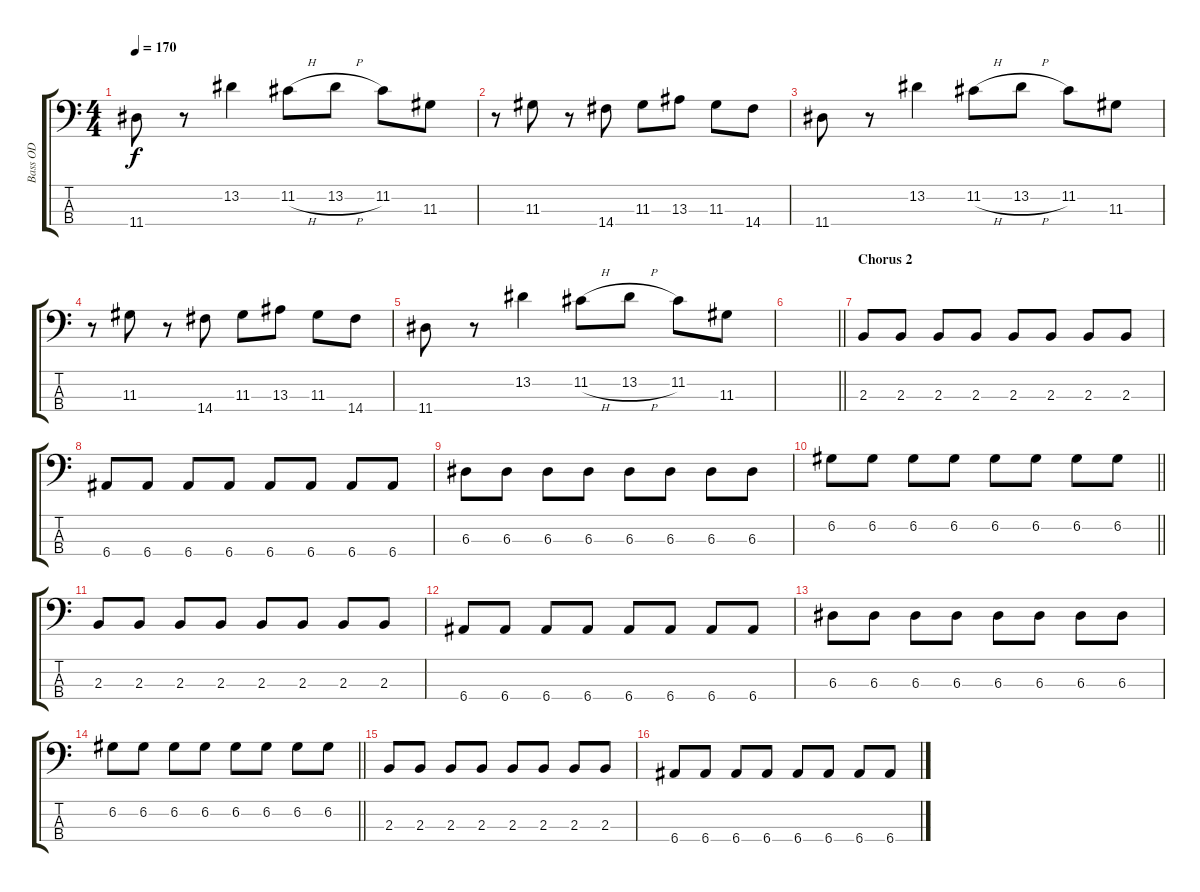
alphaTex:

\track ("Bass OD" "Bass OD") {instrument overdrivenguitar}
\staff {score tabs}
\tuning (G2 D2 A1 E1) {hide}
\ts (4 4)
\tempo 170
\clef f4
\ks c
11.4.8{dy f} r.8 13.2.4 11.2{h}.8 13.2{h}.8 11.2.8 11.3.8 |
r.8 11.3.8 r.8 14.4.8 11.3.8 13.3.8 11.3.8 14.4.8 |
11.4.8 r.8 13.2.4 11.2{h}.8 13.2{h}.8 11.2.8 11.3.8 |
r.8 11.3.8 r.8 14.4.8 11.3.8 13.3.8 11.3.8 14.4.8 |
11.4.8 r.8 13.2.4 11.2{h}.8 13.2{h}.8 11.2.8 11.3.8 |
\barLineRight lightlight
|
\section ("" "Chorus 2")
2.3.8 2.3.8 2.3.8 2.3.8 2.3.8 2.3.8 2.3.8 2.3.8 |
6.4.8 6.4.8 6.4.8 6.4.8 6.4.8 6.4.8 6.4.8 6.4.8 |
6.3.8 6.3.8 6.3.8 6.3.8 6.3.8 6.3.8 6.3.8 6.3.8 |
\barLineRight lightlight
6.2.8 6.2.8 6.2.8 6.2.8 6.2.8 6.2.8 6.2.8 6.2.8 |
2.3.8 2.3.8 2.3.8 2.3.8 2.3.8 2.3.8 2.3.8 2.3.8 |
6.4.8 6.4.8 6.4.8 6.4.8 6.4.8 6.4.8 6.4.8 6.4.8 |
6.3.8 6.3.8 6.3.8 6.3.8 6.3.8 6.3.8 6.3.8 6.3.8 |
\barLineRight lightlight
6.2.8 6.2.8 6.2.8 6.2.8 6.2.8 6.2.8 6.2.8 6.2.8 |
2.3.8 2.3.8 2.3.8 2.3.8 2.3.8 2.3.8 2.3.8 2.3.8 |
6.4.8 6.4.8 6.4.8 6.4.8 6.4.8 6.4.8 6.4.8 6.4.8
